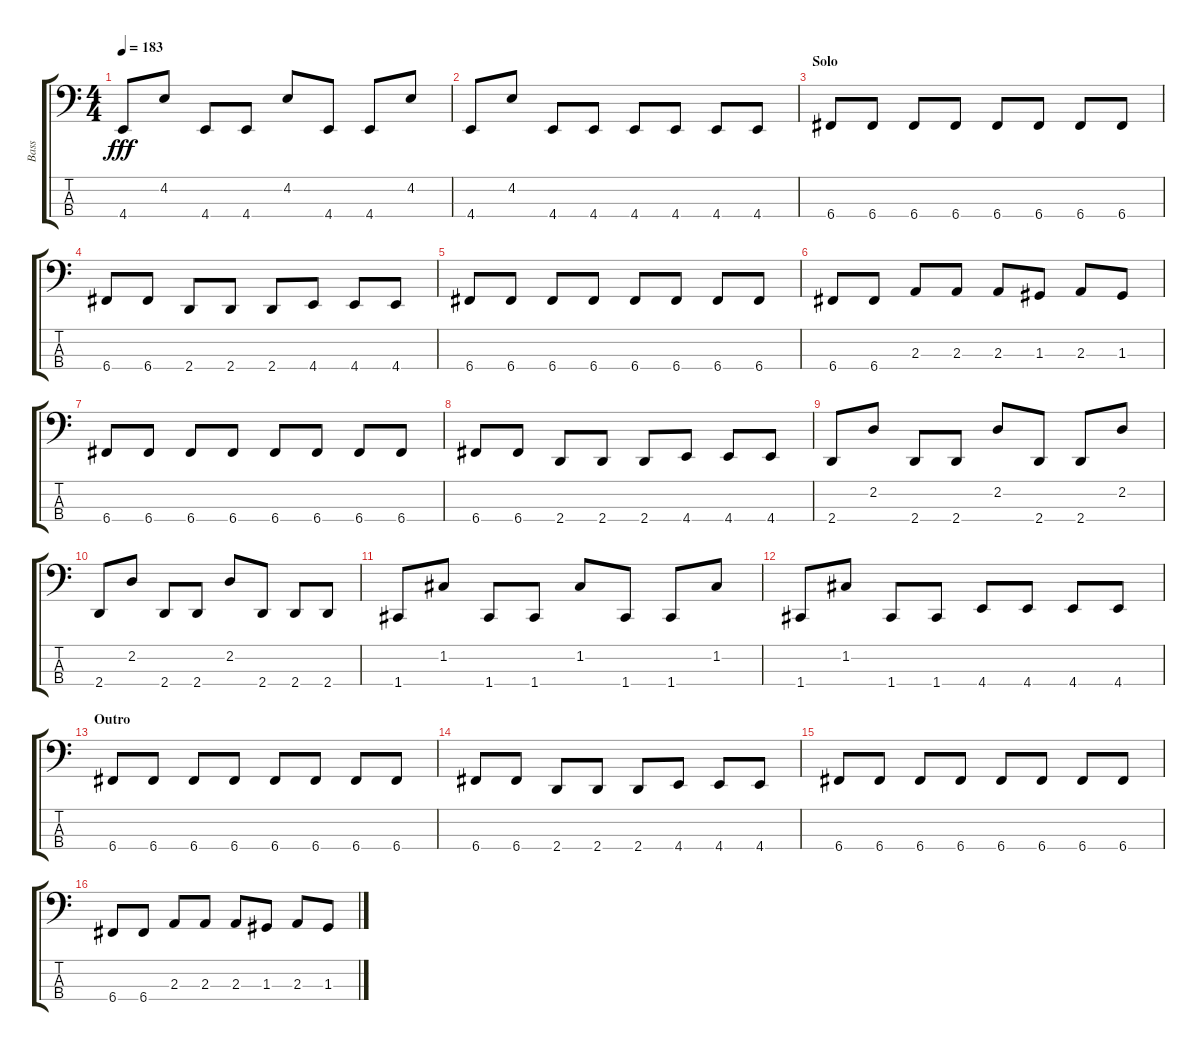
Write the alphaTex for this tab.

\track ("Bass" "Bass") {instrument electricbassfinger}
\staff {score tabs}
\tuning (F2 C2 G1 C1) {hide}
\ts (4 4)
\tempo 183
\clef f4
\ks aminor
4.4.8{dy fff} 4.2.8 4.4.8 4.4.8 4.2.8 4.4.8 4.4.8 4.2.8 |
4.4.8 4.2.8 4.4.8 4.4.8 4.4.8 4.4.8 4.4.8 4.4.8 |
\section ("" "Solo")
6.4.8 6.4.8 6.4.8 6.4.8 6.4.8 6.4.8 6.4.8 6.4.8 |
6.4.8 6.4.8 2.4.8 2.4.8 2.4.8 4.4.8 4.4.8 4.4.8 |
6.4.8 6.4.8 6.4.8 6.4.8 6.4.8 6.4.8 6.4.8 6.4.8 |
6.4.8 6.4.8 2.3.8 2.3.8 2.3.8 1.3.8 2.3.8 1.3.8 |
6.4.8 6.4.8 6.4.8 6.4.8 6.4.8 6.4.8 6.4.8 6.4.8 |
6.4.8 6.4.8 2.4.8 2.4.8 2.4.8 4.4.8 4.4.8 4.4.8 |
2.4.8 2.2.8 2.4.8 2.4.8 2.2.8 2.4.8 2.4.8 2.2.8 |
2.4.8 2.2.8 2.4.8 2.4.8 2.2.8 2.4.8 2.4.8 2.4.8 |
1.4.8 1.2.8 1.4.8 1.4.8 1.2.8 1.4.8 1.4.8 1.2.8 |
1.4.8 1.2.8 1.4.8 1.4.8 4.4.8 4.4.8 4.4.8 4.4.8 |
\section ("" "Outro")
6.4.8 6.4.8 6.4.8 6.4.8 6.4.8 6.4.8 6.4.8 6.4.8 |
6.4.8 6.4.8 2.4.8 2.4.8 2.4.8 4.4.8 4.4.8 4.4.8 |
6.4.8 6.4.8 6.4.8 6.4.8 6.4.8 6.4.8 6.4.8 6.4.8 |
6.4.8 6.4.8 2.3.8 2.3.8 2.3.8 1.3.8 2.3.8 1.3.8
